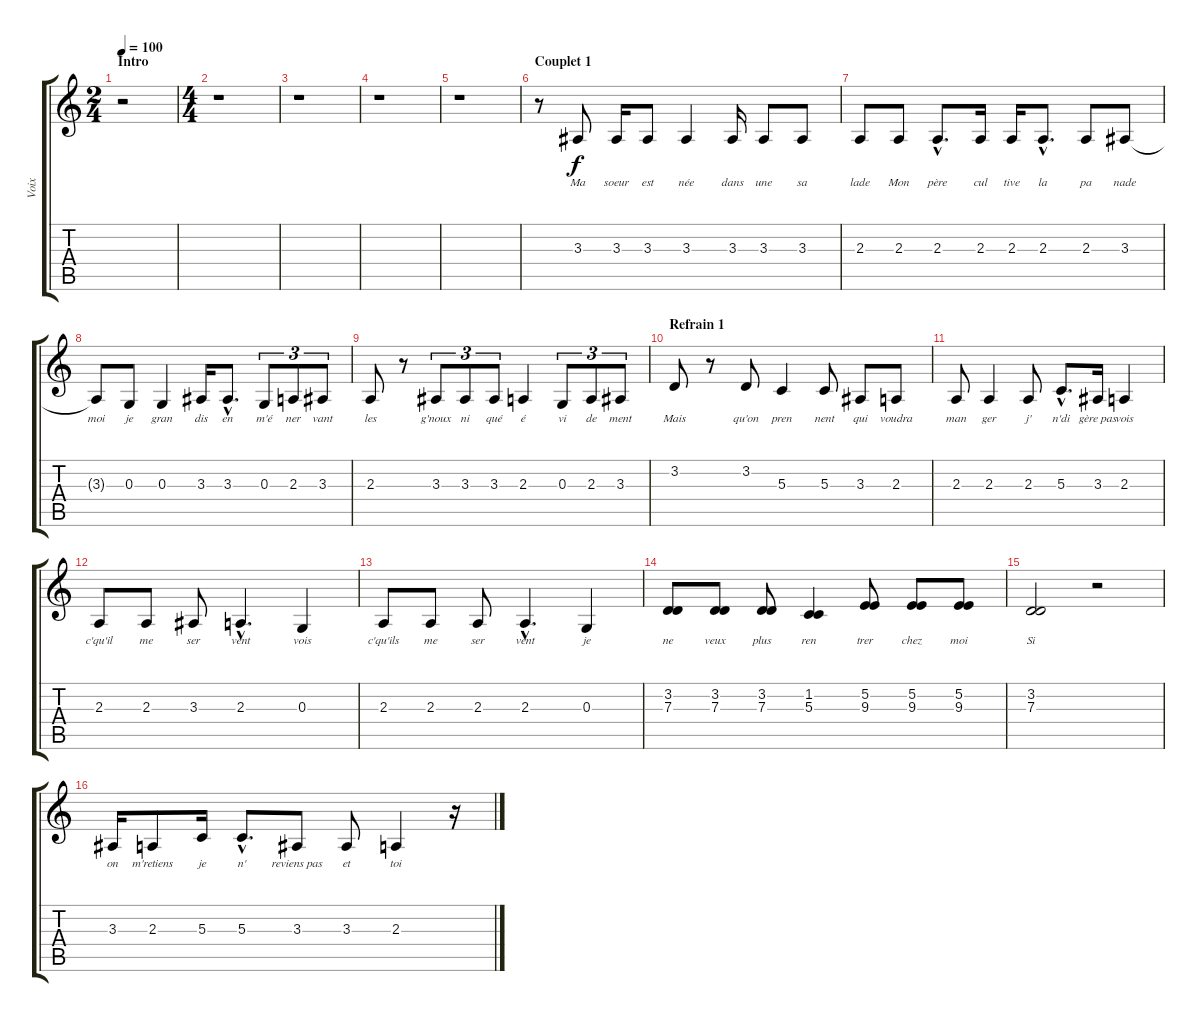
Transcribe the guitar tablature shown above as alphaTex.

\track ("Voix" "Voix") {instrument tenorsax}
\staff {score tabs}
\tuning (E4 B3 G3 D3 A2 E2) {hide}
\ts (2 4)
\section ("" "Intro")
\tempo 100
\clef g2
\ks c
r.2{dy f instrument tenorsax} |
\ts (4 4)
r.1 |
r.1 |
r.1 |
r.1 |
\section ("" "Couplet 1")
r.8 3.3.8{lyrics (0 "Ma") lyrics (1 "") lyrics (2 "") lyrics (3 "") lyrics (4 "")} 3.3.16{lyrics (0 "soeur") lyrics (1 "") lyrics (2 "") lyrics (3 "") lyrics (4 "")} 3.3.8{lyrics (0 "est") lyrics (1 "") lyrics (2 "") lyrics (3 "") lyrics (4 "")} 3.3.4{lyrics (0 "née") lyrics (1 "") lyrics (2 "") lyrics (3 "") lyrics (4 "")} 3.3.16{lyrics (0 "dans") lyrics (1 "") lyrics (2 "") lyrics (3 "") lyrics (4 "")} 3.3.8{lyrics (0 "une") lyrics (1 "") lyrics (2 "") lyrics (3 "") lyrics (4 "")} 3.3.8{lyrics (0 "sa") lyrics (1 "") lyrics (2 "") lyrics (3 "") lyrics (4 "")} |
2.3.8{lyrics (0 "lade") lyrics (1 "") lyrics (2 "") lyrics (3 "") lyrics (4 "")} 2.3.8{lyrics (0 "Mon") lyrics (1 "") lyrics (2 "") lyrics (3 "") lyrics (4 "")} 2.3{hac}.8{d lyrics (0 "père") lyrics (1 "") lyrics (2 "") lyrics (3 "") lyrics (4 "")} 2.3.16{lyrics (0 "cul") lyrics (1 "") lyrics (2 "") lyrics (3 "") lyrics (4 "")} 2.3.16{lyrics (0 "tive") lyrics (1 "") lyrics (2 "") lyrics (3 "") lyrics (4 "")} 2.3{hac}.8{d lyrics (0 "la") lyrics (1 "") lyrics (2 "") lyrics (3 "") lyrics (4 "")} 2.3.8{lyrics (0 "pa") lyrics (1 "") lyrics (2 "") lyrics (3 "") lyrics (4 "")} 3.3.8{lyrics (0 "nade") lyrics (1 "") lyrics (2 "") lyrics (3 "") lyrics (4 "")} |
3.3{t}.8{lyrics (0 "moi") lyrics (1 "") lyrics (2 "") lyrics (3 "") lyrics (4 "")} 0.3.8{lyrics (0 "je") lyrics (1 "") lyrics (2 "") lyrics (3 "") lyrics (4 "")} 0.3.4{lyrics (0 "gran") lyrics (1 "") lyrics (2 "") lyrics (3 "") lyrics (4 "")} 3.3.16{lyrics (0 "dis") lyrics (1 "") lyrics (2 "") lyrics (3 "") lyrics (4 "")} 3.3{hac}.8{d lyrics (0 "en") lyrics (1 "") lyrics (2 "") lyrics (3 "") lyrics (4 "")} 0.3.8{tu (3 2) lyrics (0 "m'é") lyrics (1 "") lyrics (2 "") lyrics (3 "") lyrics (4 "")} 2.3.8{tu (3 2) lyrics (0 "ner") lyrics (1 "") lyrics (2 "") lyrics (3 "") lyrics (4 "")} 3.3.8{tu (3 2) lyrics (0 "vant") lyrics (1 "") lyrics (2 "") lyrics (3 "") lyrics (4 "")} |
2.3.8{lyrics (0 "les") lyrics (1 "") lyrics (2 "") lyrics (3 "") lyrics (4 "")} r.8 3.3.8{tu (3 2) lyrics (0 "g'noux") lyrics (1 "") lyrics (2 "") lyrics (3 "") lyrics (4 "")} 3.3.8{tu (3 2) lyrics (0 "ni") lyrics (1 "") lyrics (2 "") lyrics (3 "") lyrics (4 "")} 3.3.8{tu (3 2) lyrics (0 "qué") lyrics (1 "") lyrics (2 "") lyrics (3 "") lyrics (4 "")} 2.3.4{lyrics (0 "é") lyrics (1 "") lyrics (2 "") lyrics (3 "") lyrics (4 "")} 0.3.8{tu (3 2) lyrics (0 "vi") lyrics (1 "") lyrics (2 "") lyrics (3 "") lyrics (4 "")} 2.3.8{tu (3 2) lyrics (0 "de") lyrics (1 "") lyrics (2 "") lyrics (3 "") lyrics (4 "")} 3.3.8{tu (3 2) lyrics (0 "ment") lyrics (1 "") lyrics (2 "") lyrics (3 "") lyrics (4 "")} |
\section ("" "Refrain 1")
3.2.8{lyrics (0 "Mais") lyrics (1 "") lyrics (2 "") lyrics (3 "") lyrics (4 "")} r.8 3.2.8{lyrics (0 "qu'on") lyrics (1 "") lyrics (2 "") lyrics (3 "") lyrics (4 "")} 5.3.4{lyrics (0 "pren") lyrics (1 "") lyrics (2 "") lyrics (3 "") lyrics (4 "")} 5.3.8{lyrics (0 "nent") lyrics (1 "") lyrics (2 "") lyrics (3 "") lyrics (4 "")} 3.3.8{lyrics (0 "qui") lyrics (1 "") lyrics (2 "") lyrics (3 "") lyrics (4 "")} 2.3.8{lyrics (0 "voudra") lyrics (1 "") lyrics (2 "") lyrics (3 "") lyrics (4 "")} |
2.3.8{lyrics (0 "man") lyrics (1 "") lyrics (2 "") lyrics (3 "") lyrics (4 "")} 2.3.4{lyrics (0 "ger") lyrics (1 "") lyrics (2 "") lyrics (3 "") lyrics (4 "")} 2.3.8{lyrics (0 "j'") lyrics (1 "") lyrics (2 "") lyrics (3 "") lyrics (4 "")} 5.3{hac}.8{d lyrics (0 "n'di") lyrics (1 "") lyrics (2 "") lyrics (3 "") lyrics (4 "")} 3.3.16{lyrics (0 "gère pas") lyrics (1 "") lyrics (2 "") lyrics (3 "") lyrics (4 "")} 2.3.4{lyrics (0 "vois") lyrics (1 "") lyrics (2 "") lyrics (3 "") lyrics (4 "")} |
2.3.8{lyrics (0 "c'qu'il") lyrics (1 "") lyrics (2 "") lyrics (3 "") lyrics (4 "")} 2.3.8{lyrics (0 "me") lyrics (1 "") lyrics (2 "") lyrics (3 "") lyrics (4 "")} 3.3.8{lyrics (0 "ser") lyrics (1 "") lyrics (2 "") lyrics (3 "") lyrics (4 "")} 2.3{hac}.4{d lyrics (0 "vent") lyrics (1 "") lyrics (2 "") lyrics (3 "") lyrics (4 "")} 0.3.4{lyrics (0 "vois") lyrics (1 "") lyrics (2 "") lyrics (3 "") lyrics (4 "")} |
2.3.8{lyrics (0 "c'qu'ils") lyrics (1 "") lyrics (2 "") lyrics (3 "") lyrics (4 "")} 2.3.8{lyrics (0 "me") lyrics (1 "") lyrics (2 "") lyrics (3 "") lyrics (4 "")} 2.3.8{lyrics (0 "ser") lyrics (1 "") lyrics (2 "") lyrics (3 "") lyrics (4 "")} 2.3{hac}.4{d lyrics (0 "vent") lyrics (1 "") lyrics (2 "") lyrics (3 "") lyrics (4 "")} 0.3.4{lyrics (0 "je") lyrics (1 "") lyrics (2 "") lyrics (3 "") lyrics (4 "")} |
(3.2 7.3).8{lyrics (0 "ne") lyrics (1 "") lyrics (2 "") lyrics (3 "") lyrics (4 "")} (3.2 7.3).8{lyrics (0 "veux") lyrics (1 "") lyrics (2 "") lyrics (3 "") lyrics (4 "")} (3.2 7.3).8{lyrics (0 "plus") lyrics (1 "") lyrics (2 "") lyrics (3 "") lyrics (4 "")} (1.2 5.3).4{lyrics (0 "ren") lyrics (1 "") lyrics (2 "") lyrics (3 "") lyrics (4 "")} (5.2 9.3).8{lyrics (0 "trer") lyrics (1 "") lyrics (2 "") lyrics (3 "") lyrics (4 "")} (5.2 9.3).8{lyrics (0 "chez") lyrics (1 "") lyrics (2 "") lyrics (3 "") lyrics (4 "")} (5.2 9.3).8{lyrics (0 "moi") lyrics (1 "") lyrics (2 "") lyrics (3 "") lyrics (4 "")} |
(3.2 7.3).2{lyrics (0 "Si") lyrics (1 "") lyrics (2 "") lyrics (3 "") lyrics (4 "")} r.2 |
3.3.16{lyrics (0 "on") lyrics (1 "") lyrics (2 "") lyrics (3 "") lyrics (4 "")} 2.3.8{lyrics (0 "m'retiens") lyrics (1 "") lyrics (2 "") lyrics (3 "") lyrics (4 "")} 5.3.16{lyrics (0 "je") lyrics (1 "") lyrics (2 "") lyrics (3 "") lyrics (4 "")} 5.3{hac}.8{d lyrics (0 "n'") lyrics (1 "") lyrics (2 "") lyrics (3 "") lyrics (4 "")} 3.3.8{lyrics (0 "reviens pas") lyrics (1 "") lyrics (2 "") lyrics (3 "") lyrics (4 "")} 3.3.8{lyrics (0 "et") lyrics (1 "") lyrics (2 "") lyrics (3 "") lyrics (4 "")} 2.3.4{lyrics (0 "toi") lyrics (1 "") lyrics (2 "") lyrics (3 "") lyrics (4 "")} r.16
